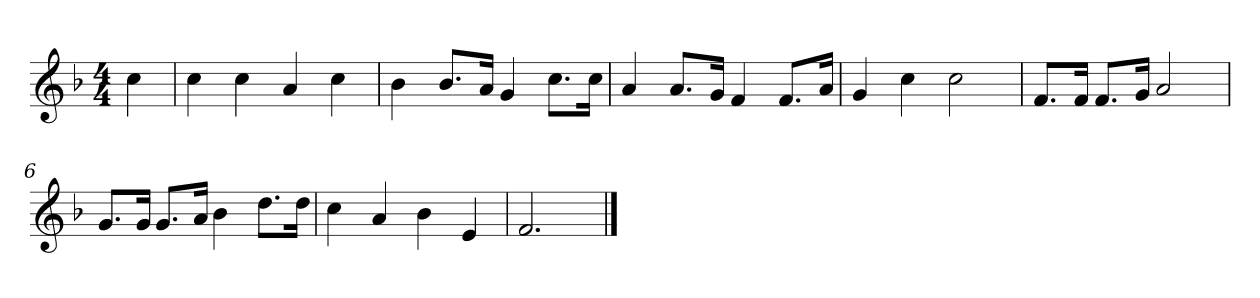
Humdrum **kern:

**kern
*part1
*staff1
*k[b-]
*M4/4
*MM120
=
4cc
=1
4cc
4cc
4a
4cc
=2
4b-
8.b-L
16aJk
4g
8.ccL
16ccJk
=3
4a
8.aL
16gJk
4f
8.fL
16aJk
=4
4g
4cc
2cc
=5
8.fL
16fJk
8.fL
16gJk
2a
=6
8.gL
16gJk
8.gL
16aJk
4b-
8.ddL
16ddJk
=7
4cc
4a
4b-
4e
=8
2.f
==
*-
